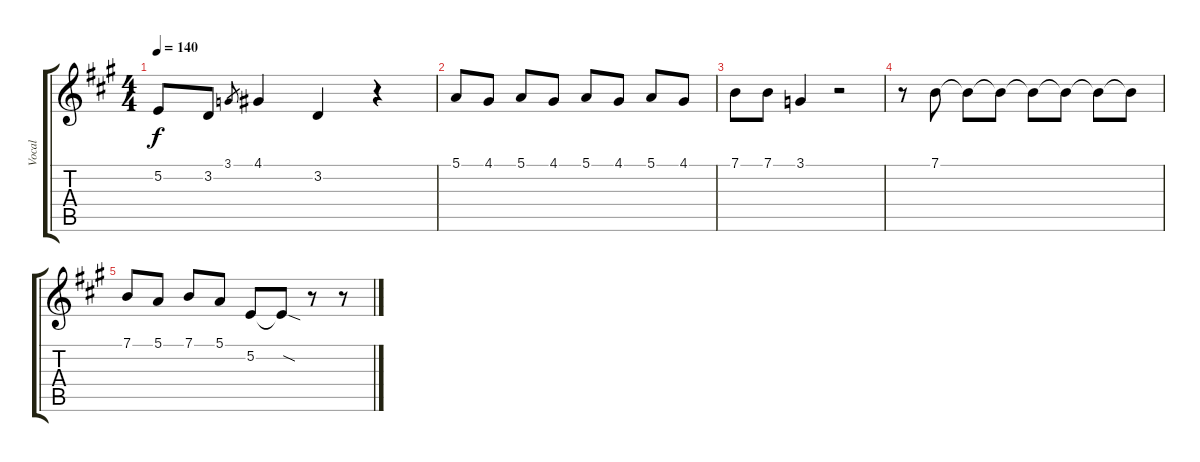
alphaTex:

\track ("Vocal" "Vocal") {instrument trombone}
\staff {score tabs}
\tuning (E4 B3 G3 D3 A2 E2) {hide}
\ts (4 4)
\tempo 140
\clef g2
\ks a
5.2.8{dy f} 3.2.8 3.1.8{gr} 4.1.4 3.2.4 r.4 |
5.1.8 4.1.8 5.1.8 4.1.8 5.1.8 4.1.8 5.1.8 4.1.8 |
7.1.8 7.1.8 3.1.4 r.2 |
r.8 7.1.8 7.1{t}.8 7.1{t}.8 7.1{t}.8 7.1{t}.8 7.1{t}.8 7.1{t}.8 |
7.1.8 5.1.8 7.1.8 5.1.8 5.2.8 5.2{sod t}.8 r.8 r.8
